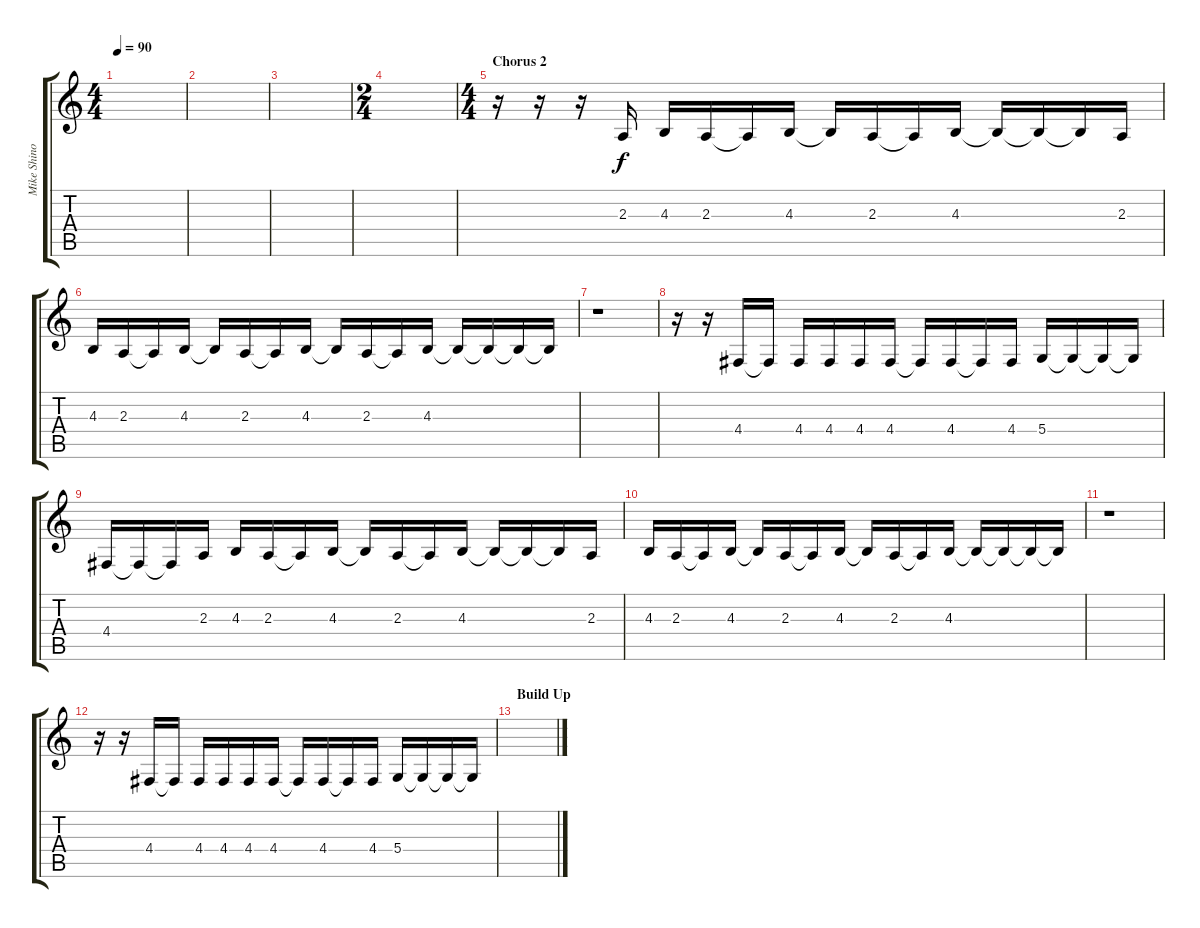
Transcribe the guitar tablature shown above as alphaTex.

\track ("Mike Shinoda (Vocals)" "Mike Shino") {instrument harmonica}
\staff {score tabs}
\tuning (E4 B3 G3 D3 A2 E2) {hide}
\ts (4 4)
\tempo 90
\clef g2
\ks c
|
|
|
\ts (2 4)
|
\ts (4 4)
\section ("" "Chorus 2")
r.16 r.16 r.16 2.3.16 4.3.16 2.3.16 2.3{t}.16 4.3.16 4.3{t}.16 2.3.16 2.3{t}.16 4.3.16 4.3{t}.16 4.3{t}.16 4.3{t}.16 2.3.16 |
4.3.16 2.3.16 2.3{t}.16 4.3.16 4.3{t}.16 2.3.16 2.3{t}.16 4.3.16 4.3{t}.16 2.3.16 2.3{t}.16 4.3.16 4.3{t}.16 4.3{t}.16 4.3{t}.16 4.3{t}.16 |
r.1 |
r.16 r.16 4.4.16 4.4{t}.16 4.4.16 4.4.16 4.4.16 4.4.16 4.4{t}.16 4.4.16 4.4{t}.16 4.4.16 5.4.16 5.4{t}.16 5.4{t}.16 5.4{t}.16 |
4.4.16 4.4{t}.16 4.4{t}.16 2.3.16 4.3.16 2.3.16 2.3{t}.16 4.3.16 4.3{t}.16 2.3.16 2.3{t}.16 4.3.16 4.3{t}.16 4.3{t}.16 4.3{t}.16 2.3.16 |
4.3.16 2.3.16 2.3{t}.16 4.3.16 4.3{t}.16 2.3.16 2.3{t}.16 4.3.16 4.3{t}.16 2.3.16 2.3{t}.16 4.3.16 4.3{t}.16 4.3{t}.16 4.3{t}.16 4.3{t}.16 |
r.1 |
r.16 r.16 4.4.16 4.4{t}.16 4.4.16 4.4.16 4.4.16 4.4.16 4.4{t}.16 4.4.16 4.4{t}.16 4.4.16 5.4.16 5.4{t}.16 5.4{t}.16 5.4{t}.16 |
\section ("" "Build Up")
